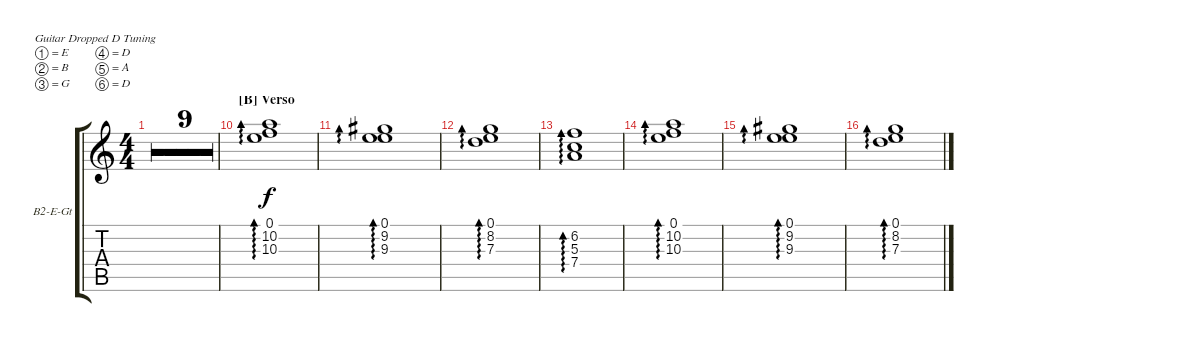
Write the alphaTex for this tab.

\defaultSystemsLayout 4
\bracketExtendMode groupsimilarinstruments
\firstSystemTrackNameOrientation horizontal
\otherSystemsTrackNameOrientation horizontal
\track ("Guitar Base 2" "B2-E-Gt") {multiBarRest instrument electricguitarclean}
\staff {score tabs}
\tuning (E4 B3 G3 D3 A2 D2)
\ts (4 4)
\tempo 70
\clef g2
\ks c
|
|
|
|
|
|
|
|
|
\section ("B" "Verso")
(10.3 10.2 0.1).1{ad 0} |
(9.3 9.2 0.1).1{ad 0} |
(7.3 8.2 0.1).1{ad 0} |
(7.4 5.3 6.2).1{ad 0} |
(10.3 10.2 0.1).1{ad 0} |
(9.3 9.2 0.1).1{ad 0} |
(7.3 8.2 0.1).1{ad 0}
